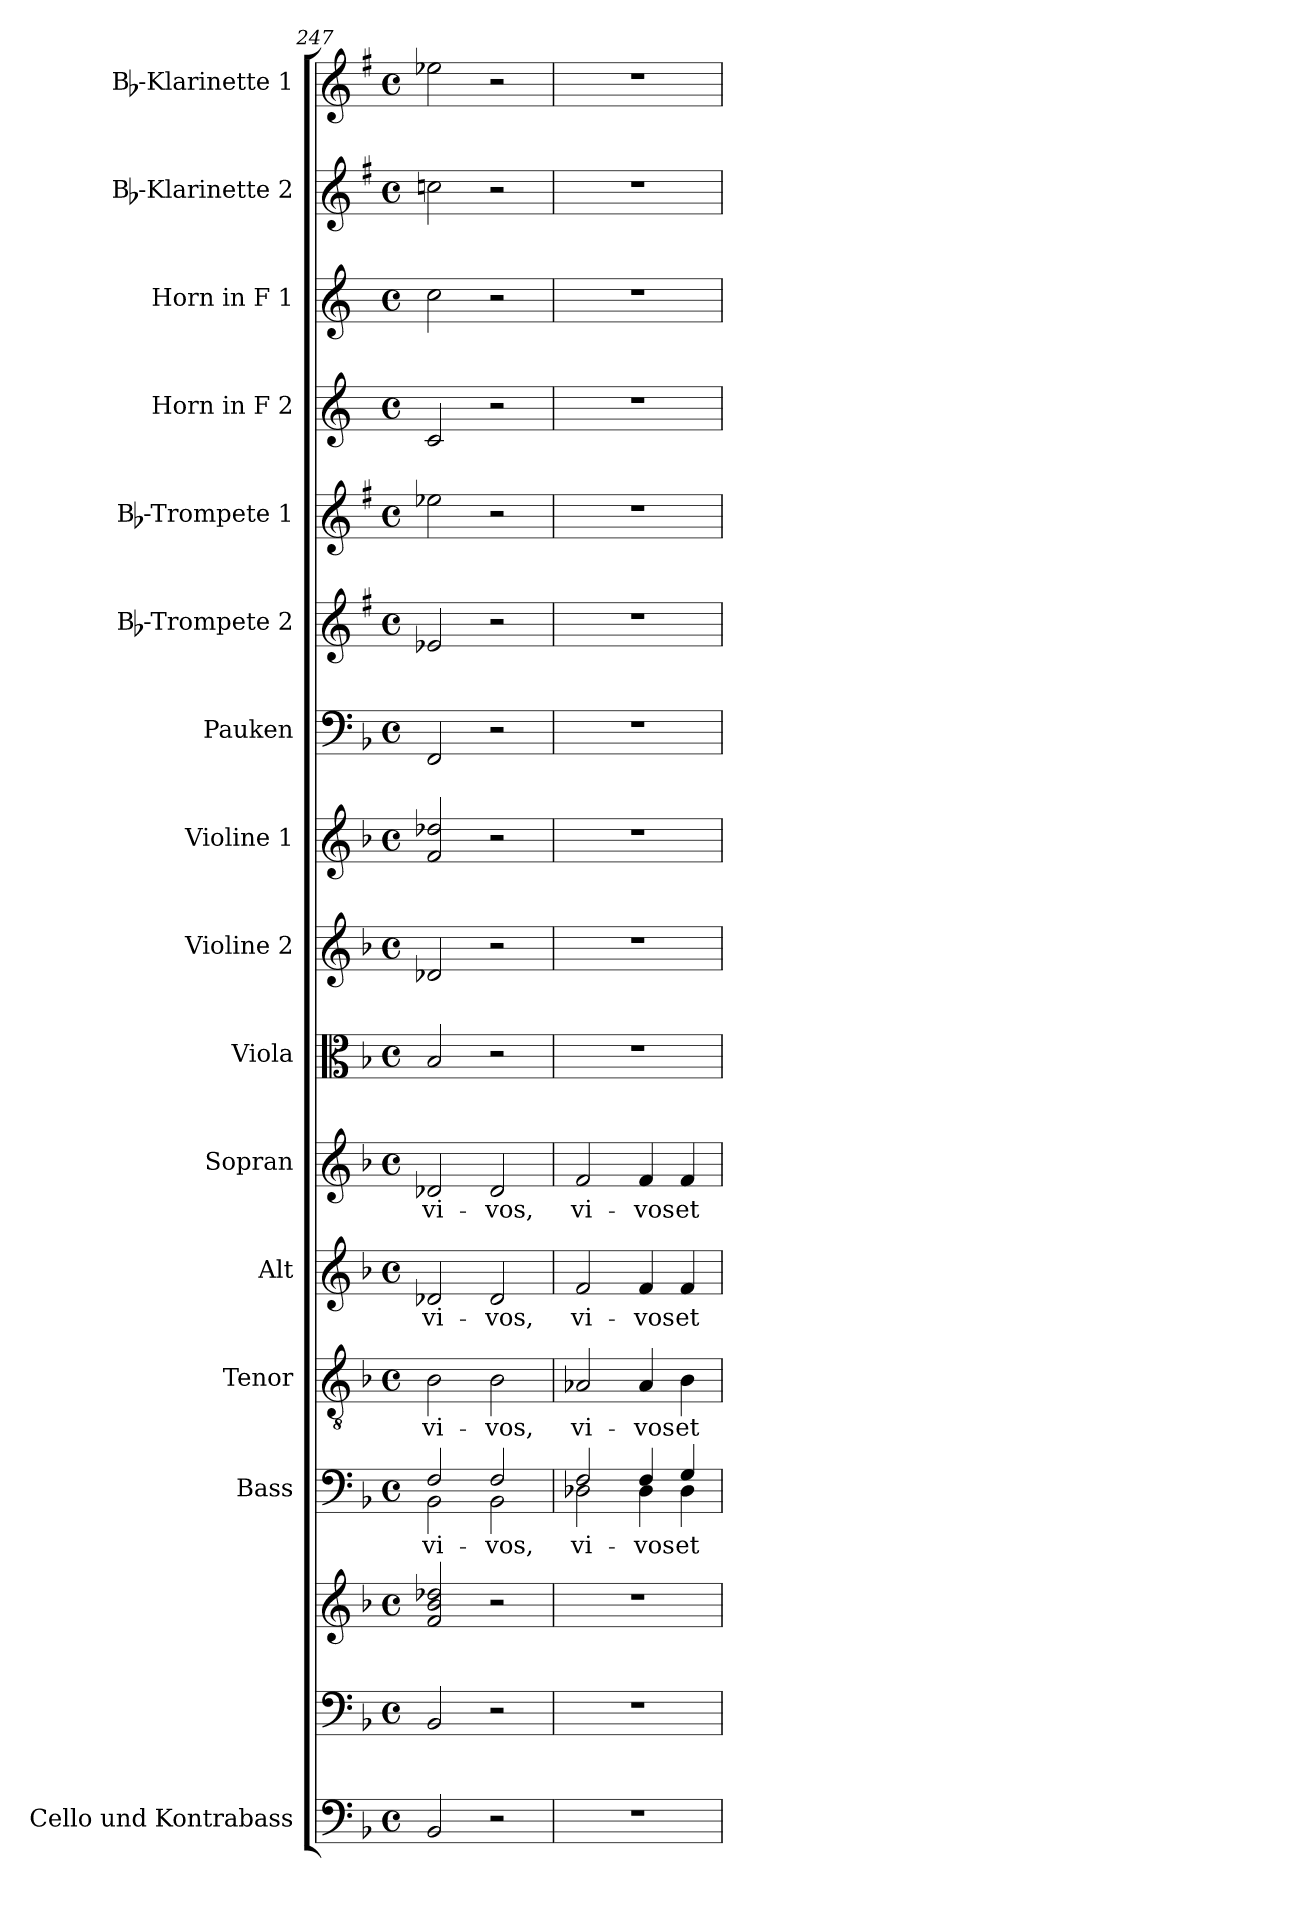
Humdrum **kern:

**kern	**kern	**kern	**kern	**text	**kern	**text	**kern	**text	**kern	**text	**kern	**kern	**kern	**kern	**kern	**kern	**kern	**kern	**kern	**kern
*part16	*part15	*part15	*part14	*part14	*part13	*part13	*part12	*part12	*part11	*part11	*part10	*part9	*part8	*part7	*part6	*part5	*part4	*part3	*part2	*part1
*staff17	*staff16	*staff15	*staff14	*staff14	*staff13	*staff13	*staff12	*staff12	*staff11	*staff11	*staff10	*staff9	*staff8	*staff7	*staff6	*staff5	*staff4	*staff3	*staff2	*staff1
*I"Cello und Kontrabass	*	*	*I"Bass	*	*I"Tenor	*	*I"Alt	*	*I"Sopran	*	*I"Viola	*I"Violine 2	*I"Violine 1	*I"Pauken	*I"Bb-Trompete 2	*I"Bb-Trompete 1	*I"Horn in F 2	*I"Horn in F 1	*I"Bb-Klarinette 2	*I"Bb-Klarinette 1
*I'Kb.	*	*	*I'B.	*	*I'T.	*	*I'A.	*	*I'S.	*	*I'Vla.	*I'Vl. 2	*I'Vl. 1	*I'Pk.	*I'Bb Trp. 2	*I'Bb Trp. 1	*	*	*I'Bb Kl. 2	*I'Bb Kl. 1
*clefF4	*clefF4	*clefG2	*clefF4	*	*clefGv2	*	*clefG2	*	*clefG2	*	*clefC3	*clefG2	*clefG2	*clefF4	*clefG2	*clefG2	*clefG2	*clefG2	*clefG2	*clefG2
*ITrd7c12	*	*	*	*	*	*	*	*	*	*	*	*	*	*	*ITrd1c2	*ITrd1c2	*ITrd4c7	*ITrd4c7	*ITrd1c2	*ITrd1c2
*k[b-]	*k[b-]	*k[b-]	*k[b-]	*	*k[b-]	*	*k[b-]	*	*k[b-]	*	*k[b-]	*k[b-]	*k[b-]	*k[b-]	*k[b-]	*k[b-]	*k[b-]	*k[b-]	*k[b-]	*k[b-]
*F:	*F:	*F:	*F:	*	*F:	*	*F:	*	*F:	*	*F:	*F:	*F:	*F:	*F:	*F:	*F:	*F:	*F:	*F:
*M4/4	*M4/4	*M4/4	*M4/4	*	*M4/4	*	*M4/4	*	*M4/4	*	*M4/4	*M4/4	*M4/4	*M4/4	*M4/4	*M4/4	*M4/4	*M4/4	*M4/4	*M4/4
*met(c)	*met(c)	*met(c)	*met(c)	*	*met(c)	*	*met(c)	*	*met(c)	*	*met(c)	*met(c)	*met(c)	*met(c)	*met(c)	*met(c)	*met(c)	*met(c)	*met(c)	*met(c)
=247	=247	=247	=247	=247	=247	=247	=247	=247	=247	=247	=247	=247	=247	=247	=247	=247	=247	=247	=247	=247
!	!	!	!	!LO:LY:b	!	!LO:LY:b	!	!LO:LY:b	!	!LO:LY:b	!	!	!	!	!	!	!	!	!	!
*	*	*	*^	*	*	*	*	*	*	*	*	*	*	*	*	*	*	*	*	*
2BBB-/	2BB-/	2f/ 2b-/ 2dd-X/	2F/	2BB-\	vi-	2B-\	vi-	2d-X/	vi-	2d-X/	vi-	2B-/	2d-X/	2f/ 2dd-X/	2FF/	2d-X/	2dd-X\	2F/	2f\	2b-X\	2dd-X\
!	!	!	!	!	!LO:LY:b	!	!LO:LY:b	!	!LO:LY:b	!	!LO:LY:b	!	!	!	!	!	!	!	!	!	!
2r	2r	2r	2F/	2BB-\	-vos,	2B-\	-vos,	2d-/	-vos,	2d-/	-vos,	2r	2r	2r	2r	2r	2r	2r	2r	2r	2r
=248	=248	=248	=248	=248	=248	=248	=248	=248	=248	=248	=248	=248	=248	=248	=248	=248	=248	=248	=248	=248	=248
!	!	!	!	!	!LO:LY:b	!	!LO:LY:b	!	!LO:LY:b	!	!LO:LY:b	!	!	!	!	!	!	!	!	!	!
1r	1r	1r	2F/	2D-X\	vi-	2A-X/	vi-	2f/	vi-	2f/	vi-	1r	1r	1r	1r	1r	1r	1r	1r	1r	1r
!	!	!	!	!	!LO:LY:b	!	!LO:LY:b	!	!LO:LY:b	!	!LO:LY:b	!	!	!	!	!	!	!	!	!	!
.	.	.	4F/	4D-\	-vos	4A-/	-vos	4f/	-vos	4f/	-vos	.	.	.	.	.	.	.	.	.	.
!	!	!	!	!	!LO:LY:b	!	!LO:LY:b	!	!LO:LY:b	!	!LO:LY:b	!	!	!	!	!	!	!	!	!	!
.	.	.	4G/	4D-\	et	4B-\	et	4f/	et	4f/	et	.	.	.	.	.	.	.	.	.	.
*	*	*	*v	*v	*	*	*	*	*	*	*	*	*	*	*	*	*	*	*	*	*
=	=	=	=	=	=	=	=	=	=	=	=	=	=	=	=	=	=	=	=	=
*-	*-	*-	*-	*-	*-	*-	*-	*-	*-	*-	*-	*-	*-	*-	*-	*-	*-	*-	*-	*-
